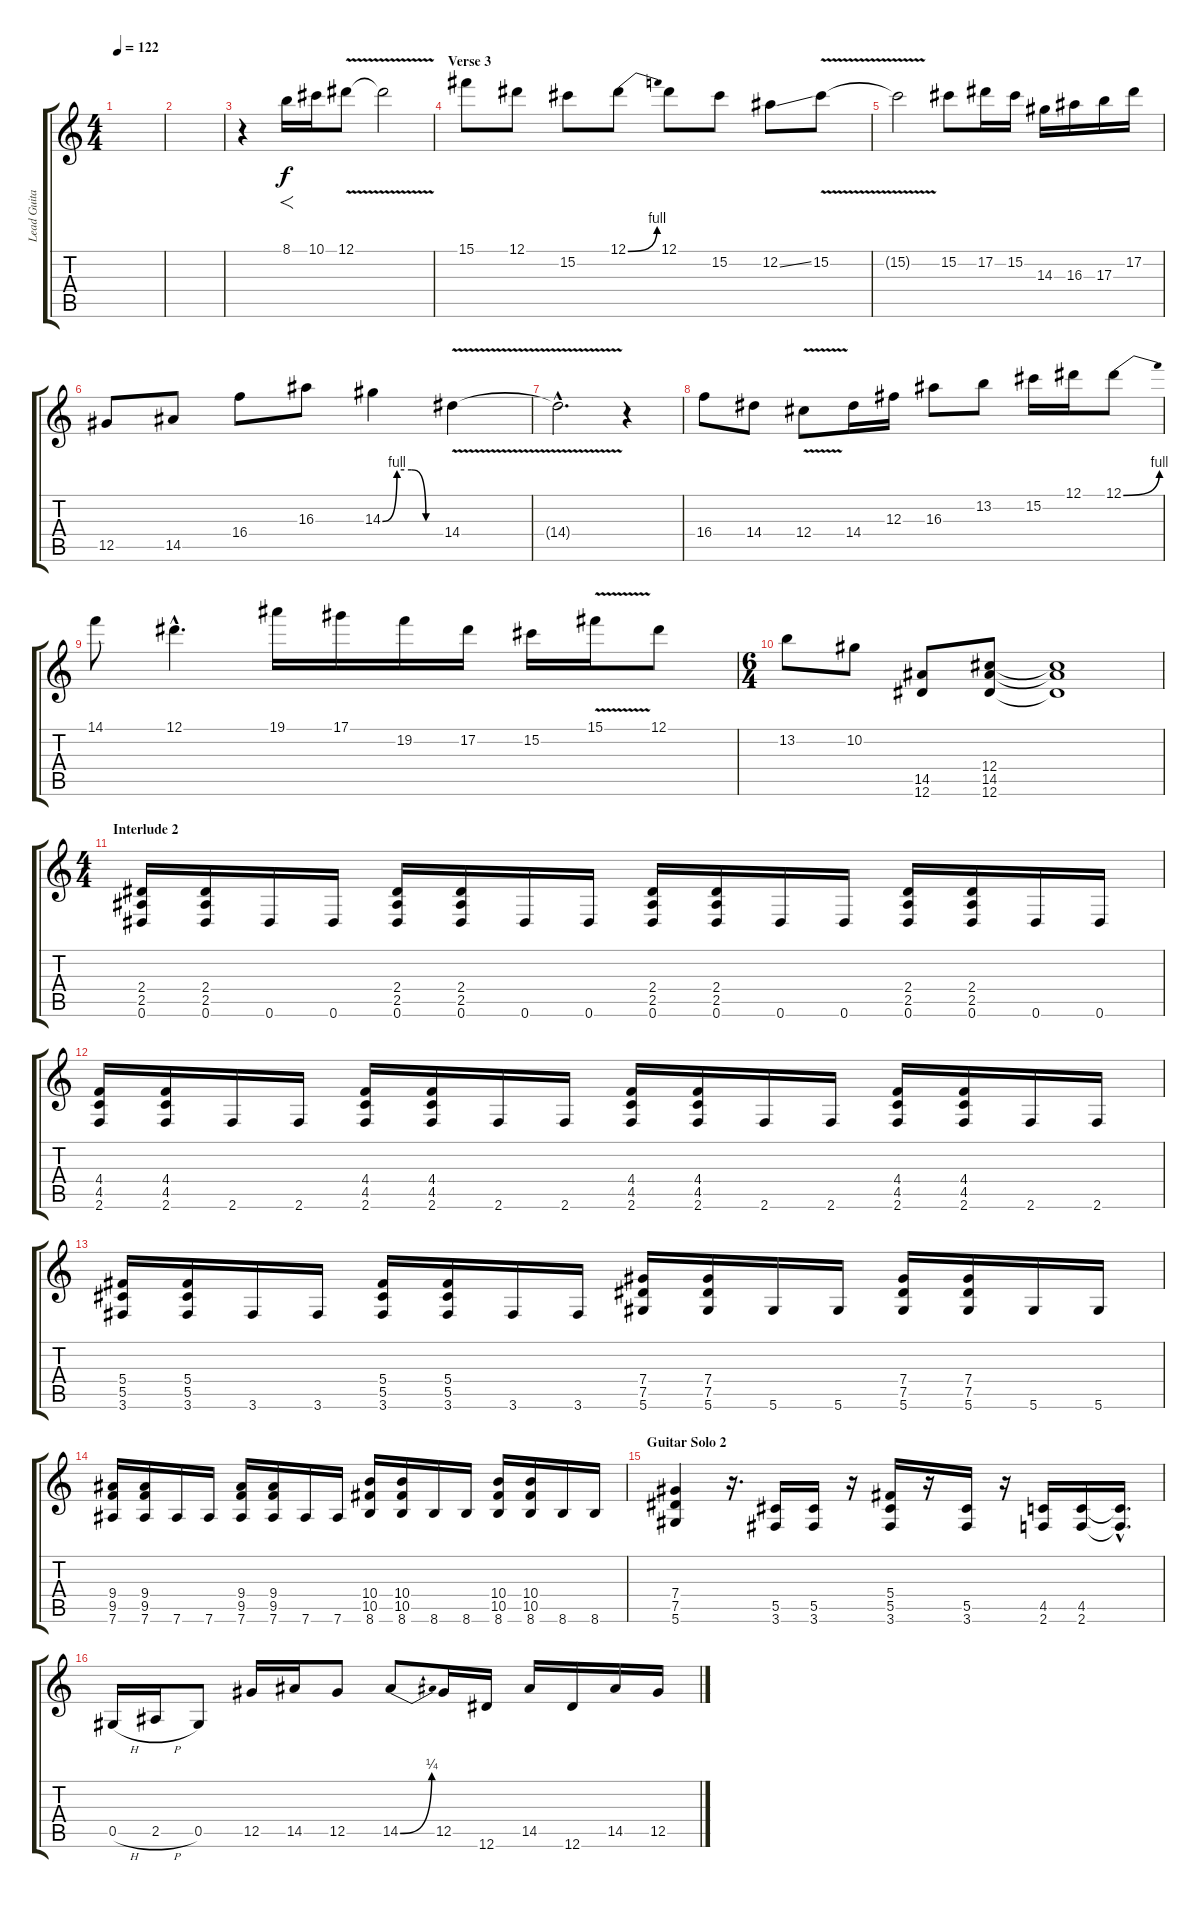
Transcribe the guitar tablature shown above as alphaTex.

\track ("Lead Guitar" "Lead Guita") {instrument distortionguitar}
\staff {score tabs}
\tuning (Eb4 Bb3 Gb3 Db3 Ab2 Eb2) {hide}
\ts (4 4)
\tempo 122
\clef g2
\ks c
|
|
r.4{instrument overdrivenguitar} 8.1.16{f} 10.1.16 12.1{v}.8 12.1{t}.2 |
\section ("" "Verse 3")
15.1.8 12.1.8 15.2.8 12.1{be (bend 0 0 60 4)}.8 12.1.8 15.2.8 12.2{ss}.8 15.2{v}.8 |
15.2{t}.2 15.2.8 17.2.16 15.2.16 14.3.16 16.3.16 17.3.16 17.2.16 |
12.5.8 14.5.8 16.4.8 16.3.8 14.3{be (custom 0 0 15 4 30 4 45 0 60 0)}.4 14.4{v}.4 |
14.4{hac t}.2{d} r.4 |
16.4.8 14.4.8 12.4{v}.8 14.4.16 12.3.16 16.3.8 13.2.8 15.2.16 12.1.16 12.1{be (bend 0 0 60 4)}.8 |
14.1.8 12.1{hac}.4{d} 19.1.16 17.1.16 19.2.16 17.2.16 15.2.16 15.1{v}.16 12.1.8 |
\ts (6 4)
13.2.8 10.2.8 (14.5 12.6).8 (12.4 14.5 12.6).8{instrument distortionguitar} (12.4{t} 14.5{t} 12.6{t}).1 |
\ts (4 4)
\section ("" "Interlude 2")
(2.4 2.5 0.6).16 (2.4 2.5 0.6).16 0.6.16 0.6.16 (2.4 2.5 0.6).16 (2.4 2.5 0.6).16 0.6.16 0.6.16 (2.4 2.5 0.6).16 (2.4 2.5 0.6).16 0.6.16 0.6.16 (2.4 2.5 0.6).16 (2.4 2.5 0.6).16 0.6.16 0.6.16 |
(4.4 4.5 2.6).16 (4.4 4.5 2.6).16 2.6.16 2.6.16 (4.4 4.5 2.6).16 (4.4 4.5 2.6).16 2.6.16 2.6.16 (4.4 4.5 2.6).16 (4.4 4.5 2.6).16 2.6.16 2.6.16 (4.4 4.5 2.6).16 (4.4 4.5 2.6).16 2.6.16 2.6.16 |
(5.4 5.5 3.6).16 (5.4 5.5 3.6).16 3.6.16 3.6.16 (5.4 5.5 3.6).16 (5.4 5.5 3.6).16 3.6.16 3.6.16 (7.4 7.5 5.6).16 (7.4 7.5 5.6).16 5.6.16 5.6.16 (7.4 7.5 5.6).16 (7.4 7.5 5.6).16 5.6.16 5.6.16 |
(9.4 9.5 7.6).16 (9.4 9.5 7.6).16 7.6.16 7.6.16 (9.4 9.5 7.6).16 (9.4 9.5 7.6).16 7.6.16 7.6.16 (10.4 10.5 8.6).16 (10.4 10.5 8.6).16 8.6.16 8.6.16 (10.4 10.5 8.6).16 (10.4 10.5 8.6).16 8.6.16 8.6.16 |
\section ("" "Guitar Solo 2")
(7.4 7.5 5.6).4 r.16{d} (5.5 3.6).16 (5.5 3.6).16 r.16 (5.4 5.5 3.6).16 r.16 (5.5 3.6).16 r.16 (4.5 2.6).16 (4.5 2.6).16 (4.5{hac t} 2.6{hac t}).16{d} |
0.5{h}.16 2.5{h}.16 0.5.8 12.5.16 14.5.16 12.5.8 14.5{be (bend 0 0 60 1)}.8 12.5.16 12.6.16 14.5.16 12.6.16 14.5.16 12.5.16
